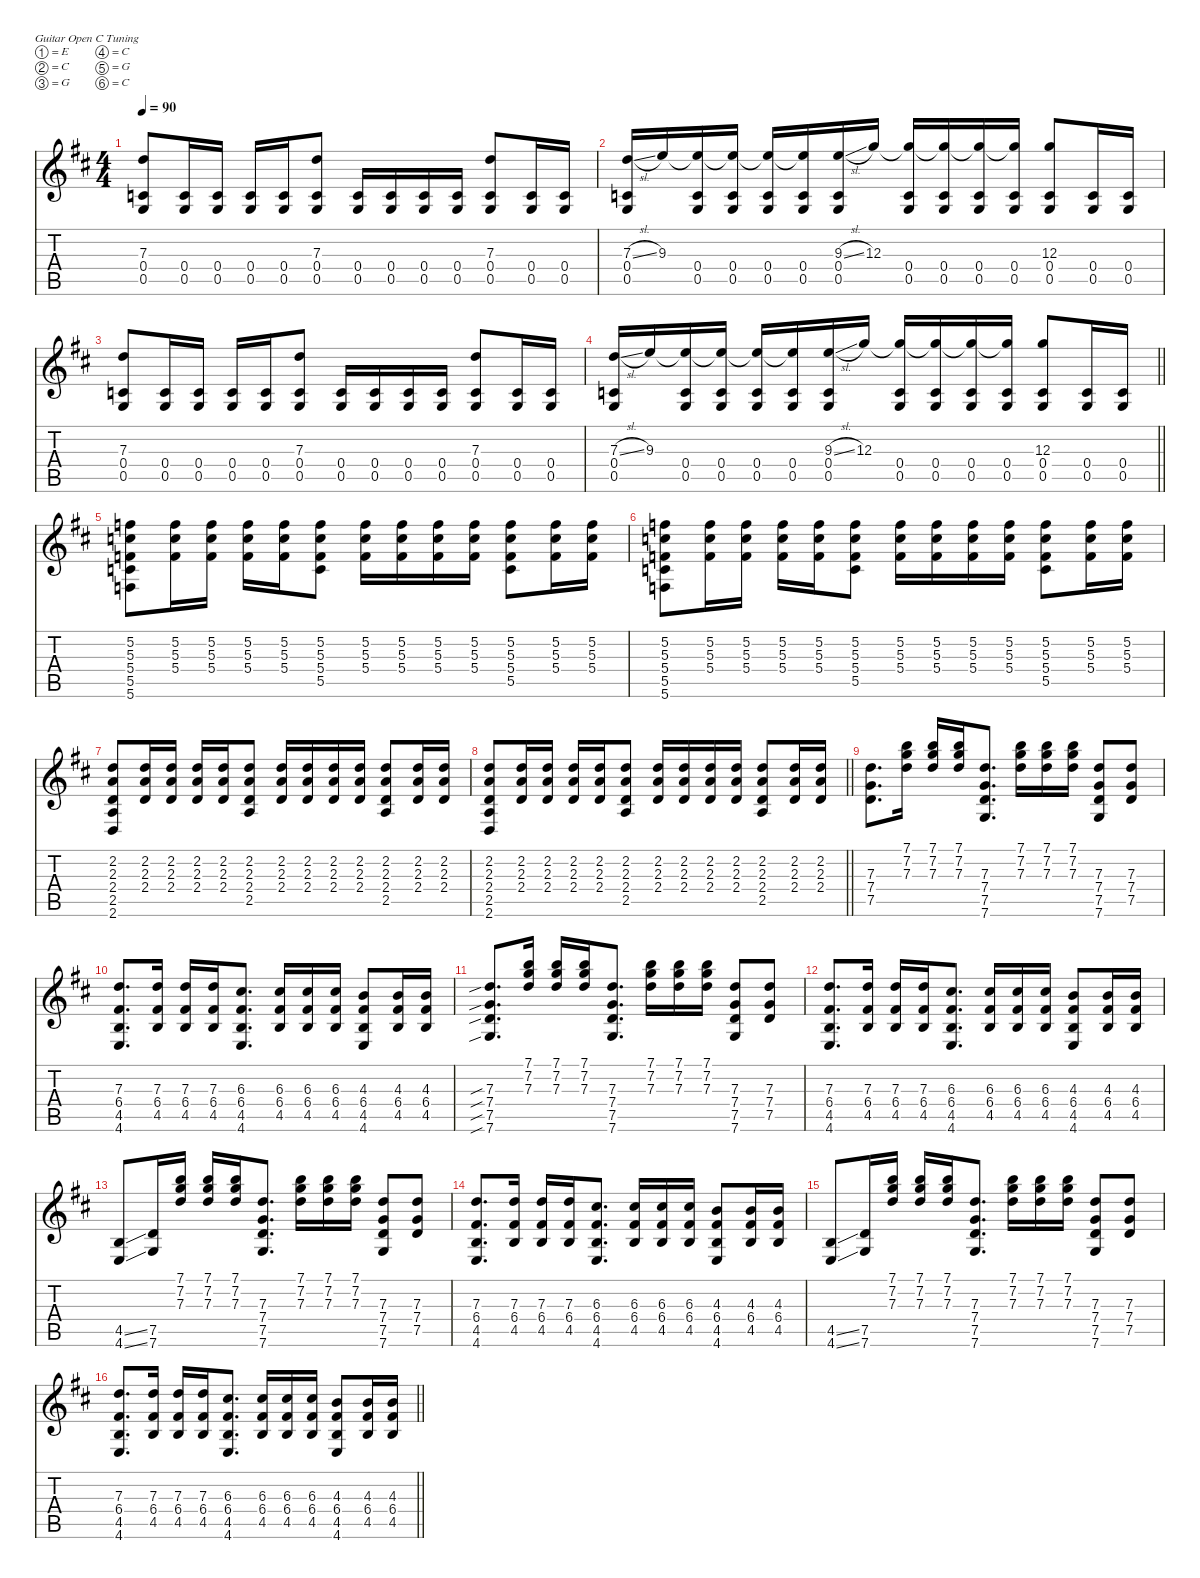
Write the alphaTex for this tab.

\defaultSystemsLayout 4
\hideDynamics
\bracketExtendMode nobrackets
\singleTrackTrackNamePolicy hidden
\multiTrackTrackNamePolicy hidden
\otherSystemsTrackNameOrientation horizontal
\track ("Guitar R" "el.guit.") {defaultSystemsLayout 4 mute instrument electricguitarclean}
\staff {score tabs}
\tuning (E4 C4 G3 C3 G2 C2)
\ts (4 4)
\tempo 90
\clef g2
\ks bminor
(7.3{acc forcenatural} 0.4{acc forcenatural} 0.5{acc forcenatural}).8{dy mp beam Up} (0.4{acc forcenatural} 0.5{acc forcenatural}).16{beam Up} (0.4{acc forcenatural} 0.5{acc forcenatural}).16{beam Up} (0.4{acc forcenatural} 0.5{acc forcenatural}).16{beam Up} (0.4{acc forcenatural} 0.5{acc forcenatural}).16{beam Up} (7.3{acc forcenatural} 0.4{acc forcenatural} 0.5{acc forcenatural}).8{beam Up} (0.4{acc forcenatural} 0.5{acc forcenatural}).16{beam Up} (0.4{acc forcenatural} 0.5{acc forcenatural}).16{beam Up} (0.4{acc forcenatural} 0.5{acc forcenatural}).16{beam Up} (0.4{acc forcenatural} 0.5{acc forcenatural}).16{beam Up} (7.3{acc forcenatural} 0.4{acc forcenatural} 0.5{acc forcenatural}).8{beam Up} (0.4{acc forcenatural} 0.5{acc forcenatural}).16{beam Up} (0.4{acc forcenatural} 0.5{acc forcenatural}).16{beam Up} |
(7.3{sl acc forcenatural} 0.4{acc forcenatural} 0.5{acc forcenatural}).16{beam Up} 9.3{acc forcenatural}.16{beam Up} (9.3{t acc forcenatural} 0.4{acc forcenatural} 0.5{acc forcenatural}).16{beam Up} (9.3{t acc forcenatural} 0.4{acc forcenatural} 0.5{acc forcenatural}).16{beam Up} (9.3{t acc forcenatural} 0.4{acc forcenatural} 0.5{acc forcenatural}).16{beam Up} (9.3{t acc forcenatural} 0.4{acc forcenatural} 0.5{acc forcenatural}).16{beam Up} (9.3{sl acc forcenatural} 0.4{acc forcenatural} 0.5{acc forcenatural}).16{beam Up} 12.3{acc forcenatural}.16{beam Up} (12.3{t acc forcenatural} 0.4{acc forcenatural} 0.5{acc forcenatural}).16{beam Up} (12.3{t acc forcenatural} 0.4{acc forcenatural} 0.5{acc forcenatural}).16{beam Up} (12.3{t acc forcenatural} 0.4{acc forcenatural} 0.5{acc forcenatural}).16{beam Up} (12.3{t acc forcenatural} 0.4{acc forcenatural} 0.5{acc forcenatural}).16{beam Up} (12.3{acc forcenatural} 0.4{acc forcenatural} 0.5{acc forcenatural}).8{beam Up} (0.4{acc forcenatural} 0.5{acc forcenatural}).16{beam Up} (0.4{acc forcenatural} 0.5{acc forcenatural}).16{beam Up} |
(7.3{acc forcenatural} 0.4{acc forcenatural} 0.5{acc forcenatural}).8{beam Up} (0.4{acc forcenatural} 0.5{acc forcenatural}).16{beam Up} (0.4{acc forcenatural} 0.5{acc forcenatural}).16{beam Up} (0.4{acc forcenatural} 0.5{acc forcenatural}).16{beam Up} (0.4{acc forcenatural} 0.5{acc forcenatural}).16{beam Up} (7.3{acc forcenatural} 0.4{acc forcenatural} 0.5{acc forcenatural}).8{beam Up} (0.4{acc forcenatural} 0.5{acc forcenatural}).16{beam Up} (0.4{acc forcenatural} 0.5{acc forcenatural}).16{beam Up} (0.4{acc forcenatural} 0.5{acc forcenatural}).16{beam Up} (0.4{acc forcenatural} 0.5{acc forcenatural}).16{beam Up} (7.3{acc forcenatural} 0.4{acc forcenatural} 0.5{acc forcenatural}).8{beam Up} (0.4{acc forcenatural} 0.5{acc forcenatural}).16{beam Up} (0.4{acc forcenatural} 0.5{acc forcenatural}).16{beam Up} |
\barLineRight lightlight
(7.3{sl acc forcenatural} 0.4{acc forcenatural} 0.5{acc forcenatural}).16{beam Up} 9.3{acc forcenatural}.16{beam Up} (9.3{t acc forcenatural} 0.4{acc forcenatural} 0.5{acc forcenatural}).16{beam Up} (9.3{t acc forcenatural} 0.4{acc forcenatural} 0.5{acc forcenatural}).16{beam Up} (9.3{t acc forcenatural} 0.4{acc forcenatural} 0.5{acc forcenatural}).16{beam Up} (9.3{t acc forcenatural} 0.4{acc forcenatural} 0.5{acc forcenatural}).16{beam Up} (9.3{sl acc forcenatural} 0.4{acc forcenatural} 0.5{acc forcenatural}).16{beam Up} 12.3{acc forcenatural}.16{beam Up} (12.3{t acc forcenatural} 0.4{acc forcenatural} 0.5{acc forcenatural}).16{beam Up} (12.3{t acc forcenatural} 0.4{acc forcenatural} 0.5{acc forcenatural}).16{beam Up} (12.3{t acc forcenatural} 0.4{acc forcenatural} 0.5{acc forcenatural}).16{beam Up} (12.3{t acc forcenatural} 0.4{acc forcenatural} 0.5{acc forcenatural}).16{beam Up} (12.3{acc forcenatural} 0.4{acc forcenatural} 0.5{acc forcenatural}).8{beam Up} (0.4{acc forcenatural} 0.5{acc forcenatural}).16{beam Up} (0.4{acc forcenatural} 0.5{acc forcenatural}).16{beam Up} |
(5.2{acc forcenatural} 5.3{acc forcenatural} 5.4{acc forcenatural} 5.5{acc forcenatural} 5.6{acc forcenatural}).8{beam Down} (5.2{acc forcenatural} 5.3{acc forcenatural} 5.4{acc forcenatural}).16{dy p beam Down} (5.2{acc forcenatural} 5.3{acc forcenatural} 5.4{acc forcenatural}).16{beam Down} (5.2{acc forcenatural} 5.3{acc forcenatural} 5.4{acc forcenatural}).16{beam Down} (5.2{acc forcenatural} 5.3{acc forcenatural} 5.4{acc forcenatural}).16{beam Down} (5.2{acc forcenatural} 5.3{acc forcenatural} 5.4{acc forcenatural} 5.5{acc forcenatural}).8{dy mp beam Down} (5.2{acc forcenatural} 5.3{acc forcenatural} 5.4{acc forcenatural}).16{dy p beam Down} (5.2{acc forcenatural} 5.3{acc forcenatural} 5.4{acc forcenatural}).16{beam Down} (5.2{acc forcenatural} 5.3{acc forcenatural} 5.4{acc forcenatural}).16{beam Down} (5.2{acc forcenatural} 5.3{acc forcenatural} 5.4{acc forcenatural}).16{beam Down} (5.2{acc forcenatural} 5.3{acc forcenatural} 5.4{acc forcenatural} 5.5{acc forcenatural}).8{dy mp beam Down} (5.2{acc forcenatural} 5.3{acc forcenatural} 5.4{acc forcenatural}).16{dy p beam Down} (5.2{acc forcenatural} 5.3{acc forcenatural} 5.4{acc forcenatural}).16{beam Down} |
(5.2{acc forcenatural} 5.3{acc forcenatural} 5.4{acc forcenatural} 5.5{acc forcenatural} 5.6{acc forcenatural}).8{dy mp beam Down} (5.2{acc forcenatural} 5.3{acc forcenatural} 5.4{acc forcenatural}).16{dy p beam Down} (5.2{acc forcenatural} 5.3{acc forcenatural} 5.4{acc forcenatural}).16{beam Down} (5.2{acc forcenatural} 5.3{acc forcenatural} 5.4{acc forcenatural}).16{beam Down} (5.2{acc forcenatural} 5.3{acc forcenatural} 5.4{acc forcenatural}).16{beam Down} (5.2{acc forcenatural} 5.3{acc forcenatural} 5.4{acc forcenatural} 5.5{acc forcenatural}).8{dy mp beam Down} (5.2{acc forcenatural} 5.3{acc forcenatural} 5.4{acc forcenatural}).16{dy p beam Down} (5.2{acc forcenatural} 5.3{acc forcenatural} 5.4{acc forcenatural}).16{beam Down} (5.2{acc forcenatural} 5.3{acc forcenatural} 5.4{acc forcenatural}).16{beam Down} (5.2{acc forcenatural} 5.3{acc forcenatural} 5.4{acc forcenatural}).16{beam Down} (5.2{acc forcenatural} 5.3{acc forcenatural} 5.4{acc forcenatural} 5.5{acc forcenatural}).8{dy mp beam Down} (5.2{acc forcenatural} 5.3{acc forcenatural} 5.4{acc forcenatural}).16{dy p beam Down} (5.2{acc forcenatural} 5.3{acc forcenatural} 5.4{acc forcenatural}).16{beam Down} |
(2.2{acc forcenatural} 2.3{acc forcenatural} 2.4{acc forcenatural} 2.5{acc forcenatural} 2.6{acc forcenatural}).8{dy mp beam Up} (2.2{acc forcenatural} 2.3{acc forcenatural} 2.4{acc forcenatural}).16{dy p beam Up} (2.2{acc forcenatural} 2.3{acc forcenatural} 2.4{acc forcenatural}).16{beam Up} (2.2{acc forcenatural} 2.3{acc forcenatural} 2.4{acc forcenatural}).16{beam Up} (2.2{acc forcenatural} 2.3{acc forcenatural} 2.4{acc forcenatural}).16{beam Up} (2.2{acc forcenatural} 2.3{acc forcenatural} 2.4{acc forcenatural} 2.5{acc forcenatural}).8{dy mp beam Up} (2.2{acc forcenatural} 2.3{acc forcenatural} 2.4{acc forcenatural}).16{dy p beam Up} (2.2{acc forcenatural} 2.3{acc forcenatural} 2.4{acc forcenatural}).16{beam Up} (2.2{acc forcenatural} 2.3{acc forcenatural} 2.4{acc forcenatural}).16{beam Up} (2.2{acc forcenatural} 2.3{acc forcenatural} 2.4{acc forcenatural}).16{beam Up} (2.2{acc forcenatural} 2.3{acc forcenatural} 2.4{acc forcenatural} 2.5{acc forcenatural}).8{dy mp beam Up} (2.2{acc forcenatural} 2.3{acc forcenatural} 2.4{acc forcenatural}).16{dy p beam Up} (2.2{acc forcenatural} 2.3{acc forcenatural} 2.4{acc forcenatural}).16{beam Up} |
\barLineRight lightlight
(2.2{acc forcenatural} 2.3{acc forcenatural} 2.4{acc forcenatural} 2.5{acc forcenatural} 2.6{acc forcenatural}).8{dy mp beam Up} (2.2{acc forcenatural} 2.3{acc forcenatural} 2.4{acc forcenatural}).16{dy p beam Up} (2.2{acc forcenatural} 2.3{acc forcenatural} 2.4{acc forcenatural}).16{beam Up} (2.2{acc forcenatural} 2.3{acc forcenatural} 2.4{acc forcenatural}).16{beam Up} (2.2{acc forcenatural} 2.3{acc forcenatural} 2.4{acc forcenatural}).16{beam Up} (2.2{acc forcenatural} 2.3{acc forcenatural} 2.4{acc forcenatural} 2.5{acc forcenatural}).8{dy mp beam Up} (2.2{acc forcenatural} 2.3{acc forcenatural} 2.4{acc forcenatural}).16{dy p beam Up} (2.2{acc forcenatural} 2.3{acc forcenatural} 2.4{acc forcenatural}).16{beam Up} (2.2{acc forcenatural} 2.3{acc forcenatural} 2.4{acc forcenatural}).16{beam Up} (2.2{acc forcenatural} 2.3{acc forcenatural} 2.4{acc forcenatural}).16{beam Up} (2.2{acc forcenatural} 2.3{acc forcenatural} 2.4{acc forcenatural} 2.5{acc forcenatural}).8{dy mp beam Up} (2.2{acc forcenatural} 2.3{acc forcenatural} 2.4{acc forcenatural}).16{dy p beam Up} (2.2{acc forcenatural} 2.3{acc forcenatural} 2.4{acc forcenatural}).16{beam Up} |
(7.3{acc forcenatural} 7.4{acc forcenatural} 7.5{acc forcenatural}).8{d dy mp beam Down} (7.1{acc forcenatural} 7.2{acc forcenatural} 7.3{acc forcenatural}).16{beam Down} (7.1{acc forcenatural} 7.2{acc forcenatural} 7.3{acc forcenatural}).16{beam Up} (7.1{acc forcenatural} 7.2{acc forcenatural} 7.3{acc forcenatural}).16{beam Up} (7.3{acc forcenatural} 7.4{acc forcenatural} 7.5{acc forcenatural} 7.6{acc forcenatural}).8{d beam Up} (7.1{acc forcenatural} 7.2{acc forcenatural} 7.3{acc forcenatural}).16{beam Down} (7.1{acc forcenatural} 7.2{acc forcenatural} 7.3{acc forcenatural}).16{beam Down} (7.1{acc forcenatural} 7.2{acc forcenatural} 7.3{acc forcenatural}).16{beam Down} (7.3{acc forcenatural} 7.4{acc forcenatural} 7.5{acc forcenatural} 7.6{acc forcenatural}).8{beam Up} (7.3{acc forcenatural} 7.4{acc forcenatural} 7.5{acc forcenatural}).8{beam Up} |
(7.3{acc forcenatural} 6.4{acc #} 4.5{acc forcenatural} 4.6{acc forcenatural}).8{d beam Up} (7.3{acc forcenatural} 6.4{acc #} 4.5{acc forcenatural}).16{beam Up} (7.3{acc forcenatural} 6.4{acc #} 4.5{acc forcenatural}).16{beam Up} (7.3{acc forcenatural} 6.4{acc #} 4.5{acc forcenatural}).16{beam Up} (6.3{acc #} 6.4{acc #} 4.5{acc forcenatural} 4.6{acc forcenatural}).8{d beam Up} (6.3{acc #} 6.4{acc #} 4.5{acc forcenatural}).16{beam Up} (6.3{acc #} 6.4{acc #} 4.5{acc forcenatural}).16{beam Up} (6.3{acc #} 6.4{acc #} 4.5{acc forcenatural}).16{beam Up} (4.3{acc forcenatural} 6.4{acc #} 4.5{acc forcenatural} 4.6{acc forcenatural}).8{beam Up} (4.3{acc forcenatural} 6.4{acc #} 4.5{acc forcenatural}).16{beam Up} (4.3{acc forcenatural} 6.4{acc #} 4.5{acc forcenatural}).16{beam Up} |
(7.3{sib acc forcenatural} 7.4{sib acc forcenatural} 7.5{sib acc forcenatural} 7.6{sib acc forcenatural}).8{d beam Up} (7.1{acc forcenatural} 7.2{acc forcenatural} 7.3{acc forcenatural}).16{beam Up} (7.1{acc forcenatural} 7.2{acc forcenatural} 7.3{acc forcenatural}).16{beam Up} (7.1{acc forcenatural} 7.2{acc forcenatural} 7.3{acc forcenatural}).16{beam Up} (7.3{acc forcenatural} 7.4{acc forcenatural} 7.5{acc forcenatural} 7.6{acc forcenatural}).8{d beam Up} (7.1{acc forcenatural} 7.2{acc forcenatural} 7.3{acc forcenatural}).16{beam Down} (7.1{acc forcenatural} 7.2{acc forcenatural} 7.3{acc forcenatural}).16{beam Down} (7.1{acc forcenatural} 7.2{acc forcenatural} 7.3{acc forcenatural}).16{beam Down} (7.3{acc forcenatural} 7.4{acc forcenatural} 7.5{acc forcenatural} 7.6{acc forcenatural}).8{beam Up} (7.3{acc forcenatural} 7.4{acc forcenatural} 7.5{acc forcenatural}).8{beam Up} |
(7.3{acc forcenatural} 6.4{acc #} 4.5{acc forcenatural} 4.6{acc forcenatural}).8{d beam Up} (7.3{acc forcenatural} 6.4{acc #} 4.5{acc forcenatural}).16{beam Up} (7.3{acc forcenatural} 6.4{acc #} 4.5{acc forcenatural}).16{beam Up} (7.3{acc forcenatural} 6.4{acc #} 4.5{acc forcenatural}).16{beam Up} (6.3{acc #} 6.4{acc #} 4.5{acc forcenatural} 4.6{acc forcenatural}).8{d beam Up} (6.3{acc #} 6.4{acc #} 4.5{acc forcenatural}).16{beam Up} (6.3{acc #} 6.4{acc #} 4.5{acc forcenatural}).16{beam Up} (6.3{acc #} 6.4{acc #} 4.5{acc forcenatural}).16{beam Up} (4.3{acc forcenatural} 6.4{acc #} 4.5{acc forcenatural} 4.6{acc forcenatural}).8{beam Up} (4.3{acc forcenatural} 6.4{acc #} 4.5{acc forcenatural}).16{beam Up} (4.3{acc forcenatural} 6.4{acc #} 4.5{acc forcenatural}).16{beam Up} |
(4.5{ss acc forcenatural} 4.6{ss acc forcenatural}).8{beam Up} (7.5{acc forcenatural} 7.6{acc forcenatural}).16{beam Up} (7.1{acc forcenatural} 7.2{acc forcenatural} 7.3{acc forcenatural}).16{beam Up} (7.1{acc forcenatural} 7.2{acc forcenatural} 7.3{acc forcenatural}).16{beam Up} (7.1{acc forcenatural} 7.2{acc forcenatural} 7.3{acc forcenatural}).16{beam Up} (7.3{acc forcenatural} 7.4{acc forcenatural} 7.5{acc forcenatural} 7.6{acc forcenatural}).8{d beam Up} (7.1{acc forcenatural} 7.2{acc forcenatural} 7.3{acc forcenatural}).16{beam Down} (7.1{acc forcenatural} 7.2{acc forcenatural} 7.3{acc forcenatural}).16{beam Down} (7.1{acc forcenatural} 7.2{acc forcenatural} 7.3{acc forcenatural}).16{beam Down} (7.3{acc forcenatural} 7.4{acc forcenatural} 7.5{acc forcenatural} 7.6{acc forcenatural}).8{beam Up} (7.3{acc forcenatural} 7.4{acc forcenatural} 7.5{acc forcenatural}).8{beam Up} |
(7.3{acc forcenatural} 6.4{acc #} 4.5{acc forcenatural} 4.6{acc forcenatural}).8{d beam Up} (7.3{acc forcenatural} 6.4{acc #} 4.5{acc forcenatural}).16{beam Up} (7.3{acc forcenatural} 6.4{acc #} 4.5{acc forcenatural}).16{beam Up} (7.3{acc forcenatural} 6.4{acc #} 4.5{acc forcenatural}).16{beam Up} (6.3{acc #} 6.4{acc #} 4.5{acc forcenatural} 4.6{acc forcenatural}).8{d beam Up} (6.3{acc #} 6.4{acc #} 4.5{acc forcenatural}).16{beam Up} (6.3{acc #} 6.4{acc #} 4.5{acc forcenatural}).16{beam Up} (6.3{acc #} 6.4{acc #} 4.5{acc forcenatural}).16{beam Up} (4.3{acc forcenatural} 6.4{acc #} 4.5{acc forcenatural} 4.6{acc forcenatural}).8{beam Up} (4.3{acc forcenatural} 6.4{acc #} 4.5{acc forcenatural}).16{beam Up} (4.3{acc forcenatural} 6.4{acc #} 4.5{acc forcenatural}).16{beam Up} |
(4.5{ss acc forcenatural} 4.6{ss acc forcenatural}).8{dy mf beam Up} (7.5{acc forcenatural} 7.6{acc forcenatural}).16{beam Up} (7.1{acc forcenatural} 7.2{acc forcenatural} 7.3{acc forcenatural}).16{dy mp beam Up} (7.1{acc forcenatural} 7.2{acc forcenatural} 7.3{acc forcenatural}).16{beam Up} (7.1{acc forcenatural} 7.2{acc forcenatural} 7.3{acc forcenatural}).16{beam Up} (7.3{acc forcenatural} 7.4{acc forcenatural} 7.5{acc forcenatural} 7.6{acc forcenatural}).8{d beam Up} (7.1{acc forcenatural} 7.2{acc forcenatural} 7.3{acc forcenatural}).16{beam Down} (7.1{acc forcenatural} 7.2{acc forcenatural} 7.3{acc forcenatural}).16{beam Down} (7.1{acc forcenatural} 7.2{acc forcenatural} 7.3{acc forcenatural}).16{beam Down} (7.3{acc forcenatural} 7.4{acc forcenatural} 7.5{acc forcenatural} 7.6{acc forcenatural}).8{beam Up} (7.3{acc forcenatural} 7.4{acc forcenatural} 7.5{acc forcenatural}).8{beam Up} |
\barLineRight lightlight
(7.3{acc forcenatural} 6.4{acc #} 4.5{acc forcenatural} 4.6{acc forcenatural}).8{d beam Up} (7.3{acc forcenatural} 6.4{acc #} 4.5{acc forcenatural}).16{beam Up} (7.3{acc forcenatural} 6.4{acc #} 4.5{acc forcenatural}).16{beam Up} (7.3{acc forcenatural} 6.4{acc #} 4.5{acc forcenatural}).16{beam Up} (6.3{acc #} 6.4{acc #} 4.5{acc forcenatural} 4.6{acc forcenatural}).8{d beam Up} (6.3{acc #} 6.4{acc #} 4.5{acc forcenatural}).16{beam Up} (6.3{acc #} 6.4{acc #} 4.5{acc forcenatural}).16{beam Up} (6.3{acc #} 6.4{acc #} 4.5{acc forcenatural}).16{beam Up} (4.3{acc forcenatural} 6.4{acc #} 4.5{acc forcenatural} 4.6{acc forcenatural}).8{beam Up} (4.3{acc forcenatural} 6.4{acc #} 4.5{acc forcenatural}).16{beam Up} (4.3{acc forcenatural} 6.4{acc #} 4.5{acc forcenatural}).16{beam Up}
